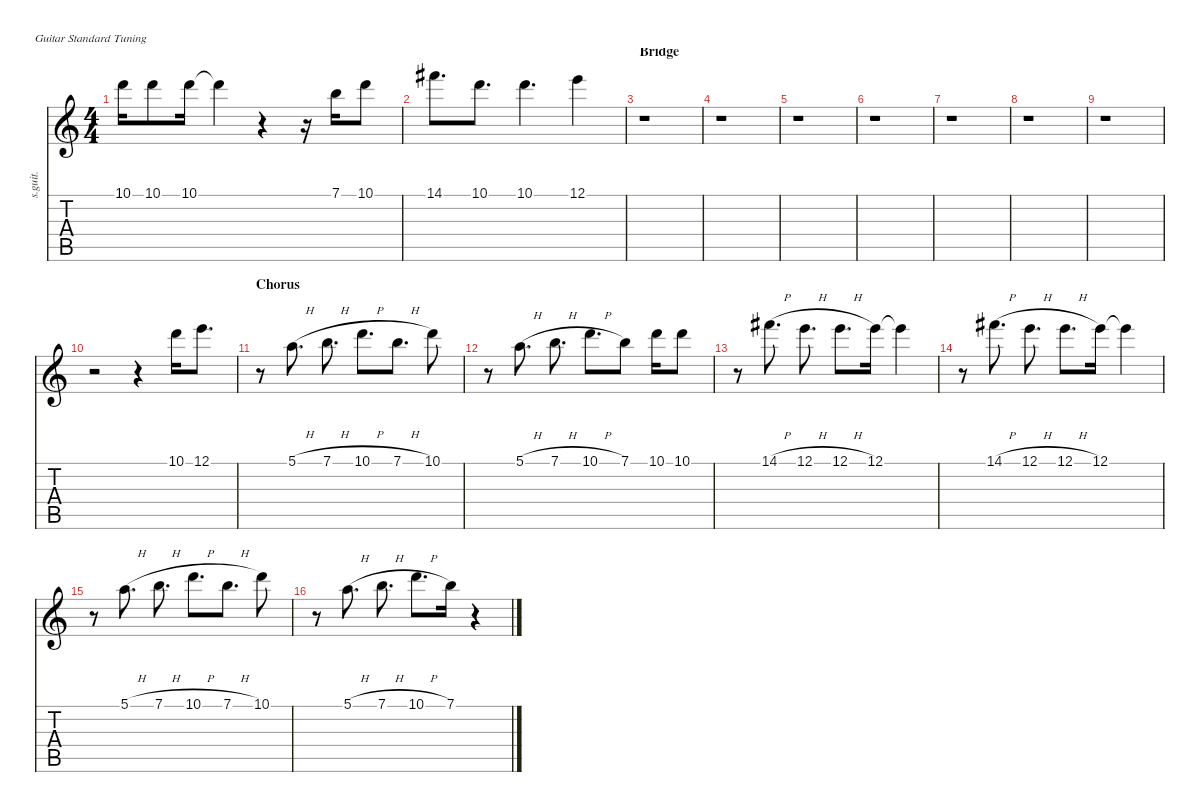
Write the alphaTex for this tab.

\defaultSystemsLayout 4
\hideDynamics
\bracketExtendMode nobrackets
\track ("Brian Johnson - Vocals" "s.guit.") {instrument clarinet}
\staff {score tabs}
\tuning (E4 B3 G3 D3 A2 E2)
\displaytranspose 12
\ts (4 4)
\tempo (97 hide)
\clef g2
\ks c
10.1.16{lyrics (0 "") lyrics (1 "") lyrics (2 "") lyrics (3 "") lyrics (4 "") dy f} 10.1.8{lyrics (0 "") lyrics (1 "") lyrics (2 "") lyrics (3 "") lyrics (4 "")} 10.1.16{lyrics (0 "") lyrics (1 "") lyrics (2 "") lyrics (3 "") lyrics (4 "")} 10.1{t}.4{lyrics (0 "") lyrics (1 "") lyrics (2 "") lyrics (3 "") lyrics (4 "")} r.4 r.16 7.1.16{lyrics (0 "") lyrics (1 "") lyrics (2 "") lyrics (3 "") lyrics (4 "")} 10.1.8{lyrics (0 "") lyrics (1 "") lyrics (2 "") lyrics (3 "") lyrics (4 "")} |
14.1{acc #}.8{d lyrics (0 "") lyrics (1 "") lyrics (2 "") lyrics (3 "") lyrics (4 "")} 10.1.8{d lyrics (0 "") lyrics (1 "") lyrics (2 "") lyrics (3 "") lyrics (4 "")} 10.1.4{d lyrics (0 "") lyrics (1 "") lyrics (2 "") lyrics (3 "") lyrics (4 "")} 12.1.4{lyrics (0 "") lyrics (1 "") lyrics (2 "") lyrics (3 "") lyrics (4 "")} |
\section ("" "Bridge")
r.1 |
r.1 |
r.1 |
r.1 |
r.1 |
r.1 |
r.1 |
r.2 r.4 10.1.16{lyrics (0 "") lyrics (1 "") lyrics (2 "") lyrics (3 "") lyrics (4 "")} 12.1.8{d lyrics (0 "") lyrics (1 "") lyrics (2 "") lyrics (3 "") lyrics (4 "")} |
\section ("" "Chorus")
r.8 5.1{h}.8{d lyrics (0 "") lyrics (1 "") lyrics (2 "") lyrics (3 "") lyrics (4 "")} 7.1{h}.8{d lyrics (0 "") lyrics (1 "") lyrics (2 "") lyrics (3 "") lyrics (4 "")} 10.1{h}.8{d lyrics (0 "") lyrics (1 "") lyrics (2 "") lyrics (3 "") lyrics (4 "")} 7.1{h}.8{d lyrics (0 "") lyrics (1 "") lyrics (2 "") lyrics (3 "") lyrics (4 "")} 10.1.8{lyrics (0 "") lyrics (1 "") lyrics (2 "") lyrics (3 "") lyrics (4 "")} |
r.8 5.1{h}.8{d lyrics (0 "") lyrics (1 "") lyrics (2 "") lyrics (3 "") lyrics (4 "")} 7.1{h}.8{d lyrics (0 "") lyrics (1 "") lyrics (2 "") lyrics (3 "") lyrics (4 "")} 10.1{h}.8{d lyrics (0 "") lyrics (1 "") lyrics (2 "") lyrics (3 "") lyrics (4 "")} 7.1.8{lyrics (0 "") lyrics (1 "") lyrics (2 "") lyrics (3 "") lyrics (4 "")} 10.1.16{lyrics (0 "") lyrics (1 "") lyrics (2 "") lyrics (3 "") lyrics (4 "")} 10.1.8{lyrics (0 "") lyrics (1 "") lyrics (2 "") lyrics (3 "") lyrics (4 "")} |
r.8 14.1{h acc #}.8{d lyrics (0 "") lyrics (1 "") lyrics (2 "") lyrics (3 "") lyrics (4 "")} 12.1{h}.8{d lyrics (0 "") lyrics (1 "") lyrics (2 "") lyrics (3 "") lyrics (4 "")} 12.1{h}.8{d lyrics (0 "") lyrics (1 "") lyrics (2 "") lyrics (3 "") lyrics (4 "")} 12.1.16{lyrics (0 "") lyrics (1 "") lyrics (2 "") lyrics (3 "") lyrics (4 "")} 12.1{t}.4{lyrics (0 "") lyrics (1 "") lyrics (2 "") lyrics (3 "") lyrics (4 "")} |
r.8 14.1{h acc #}.8{d lyrics (0 "") lyrics (1 "") lyrics (2 "") lyrics (3 "") lyrics (4 "")} 12.1{h}.8{d lyrics (0 "") lyrics (1 "") lyrics (2 "") lyrics (3 "") lyrics (4 "")} 12.1{h}.8{d lyrics (0 "") lyrics (1 "") lyrics (2 "") lyrics (3 "") lyrics (4 "")} 12.1.16{lyrics (0 "") lyrics (1 "") lyrics (2 "") lyrics (3 "") lyrics (4 "")} 12.1{t}.4{lyrics (0 "") lyrics (1 "") lyrics (2 "") lyrics (3 "") lyrics (4 "")} |
r.8 5.1{h}.8{d lyrics (0 "") lyrics (1 "") lyrics (2 "") lyrics (3 "") lyrics (4 "")} 7.1{h}.8{d lyrics (0 "") lyrics (1 "") lyrics (2 "") lyrics (3 "") lyrics (4 "")} 10.1{h}.8{d lyrics (0 "") lyrics (1 "") lyrics (2 "") lyrics (3 "") lyrics (4 "")} 7.1{h}.8{d lyrics (0 "") lyrics (1 "") lyrics (2 "") lyrics (3 "") lyrics (4 "")} 10.1.8{lyrics (0 "") lyrics (1 "") lyrics (2 "") lyrics (3 "") lyrics (4 "")} |
r.8 5.1{h}.8{d lyrics (0 "") lyrics (1 "") lyrics (2 "") lyrics (3 "") lyrics (4 "")} 7.1{h}.8{d lyrics (0 "") lyrics (1 "") lyrics (2 "") lyrics (3 "") lyrics (4 "")} 10.1{h}.8{d lyrics (0 "") lyrics (1 "") lyrics (2 "") lyrics (3 "") lyrics (4 "")} 7.1.16{lyrics (0 "") lyrics (1 "") lyrics (2 "") lyrics (3 "") lyrics (4 "")} r.4
